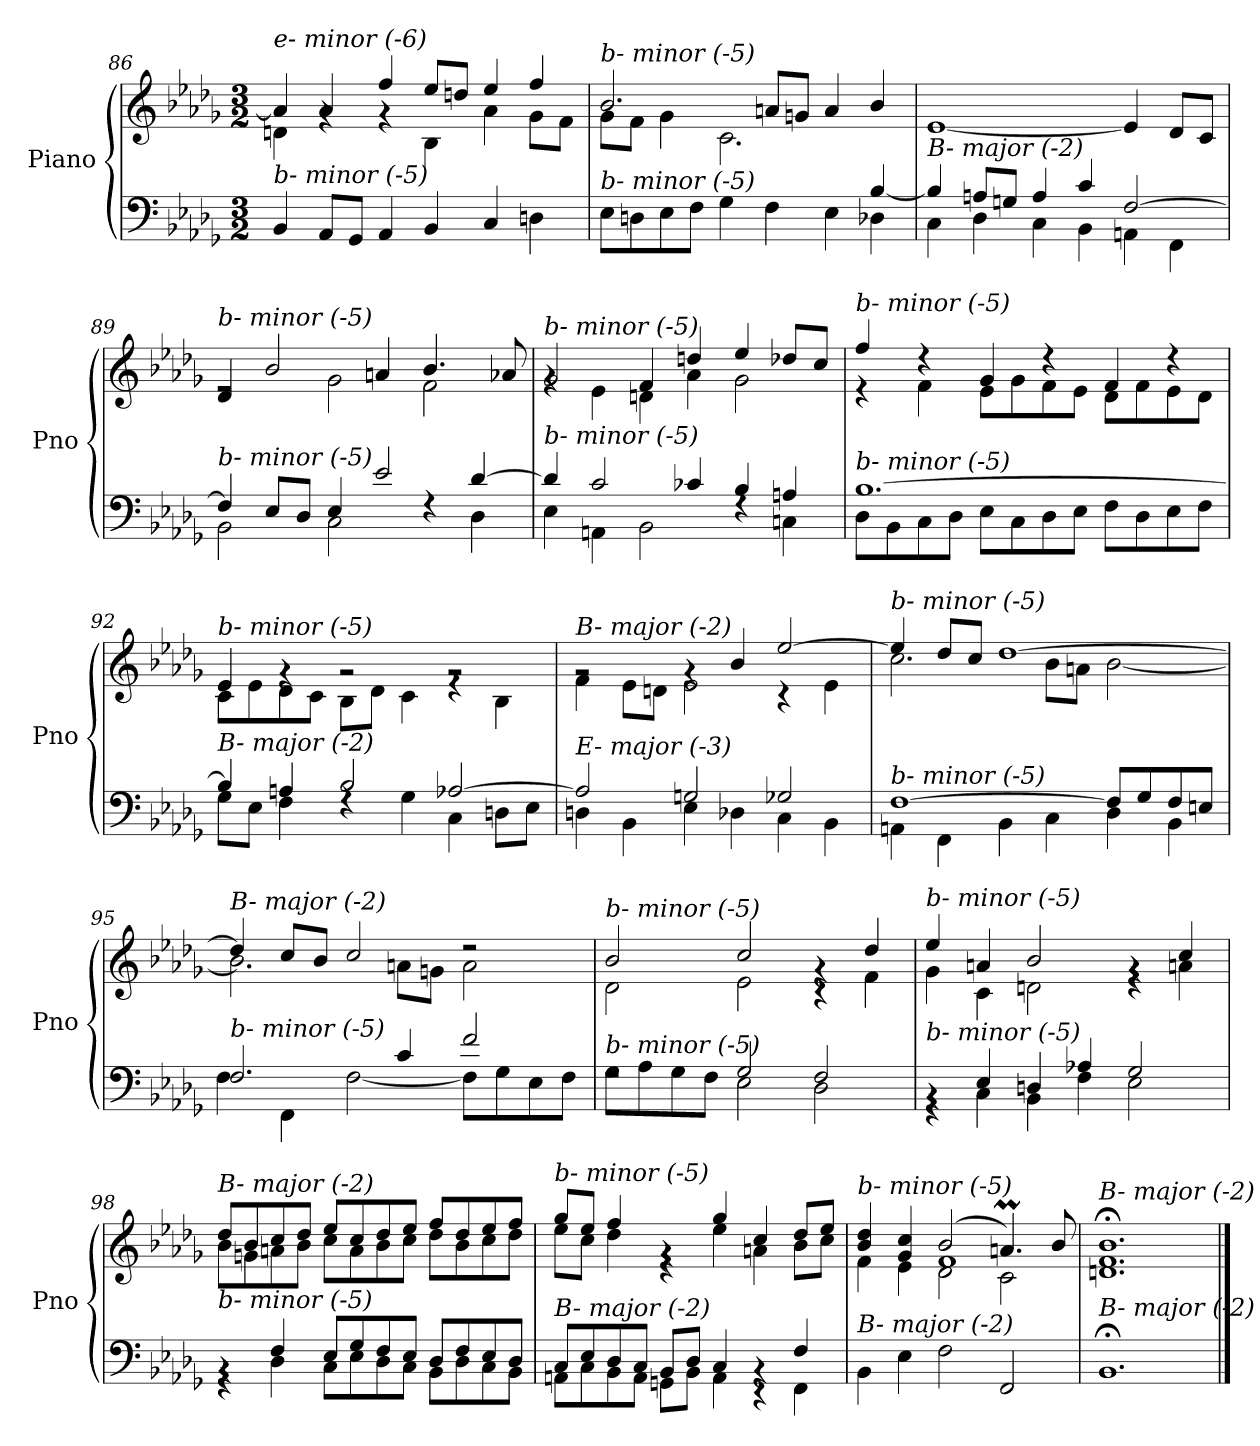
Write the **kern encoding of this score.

**kern	**kern
*part1	*part1
*staff2	*staff1
*I"Piano	*
*I'Pno	*
*clefF4	*clefG2
*k[b-e-a-d-g-]	*k[b-e-a-d-g-]
*M3/2	*M3/2
=86	=86
*	*^
!	!LO:TX:i:t=e- minor (-6)	!
!LO:TX:i:t=b- minor (-5)	!	!
4BB-/	4a-/]	4dn\
8AA-/L	4a-/	4rg
8GG-/J	.	.
4AA-/	4ff/	4rg
4BB-/	8ee-/L	4B-\
.	8ddn/J	.
4C/	4ee-/	4a-\
4Dn\	4ff/	8g-\L
.	.	8f\J
=87	=87	=87
*^	*	*^
*	*^	*	*	*
!	!	!	!LO:TX:i:t=b- minor (-5)	!	!
!LO:TX:i:t=b- minor (-5)	!	!	!	!	!
1ryy	8E-\L	1ryy	2.b-/	8g-\L	1ryy
.	8Dn\	.	.	8f\J	.
.	8E-\	.	.	4g-\	.
.	8F\J	.	.	.	.
.	4G-\	.	.	2.c\	.
.	4F\	.	8an/L	.	.
.	.	.	8gn/J	.	.
4ryy	4E-\	4ryy	4a/	.	4ryy
4ryy	[4B-/	4D-X\	4b-/	4ryy	4ryy
!!LO:LB:g=z
=88	=88	=88	=88	=88	=88
!	!	!	!LO:TX:i:t=b- minor (-5)	!	!
!LO:TX:i:t=B- major (-2)	!	!	!	!	!
*	*v	*v	*	*	*
*	*	*v	*v	*v
4B-/]	4C\	[1e-
8An/L	4D-\	.
8Gn/J	.	.
4A/	4C\	.
4c/	4BB-\	.
[2F/	4AAn\	4e-/]
.	4FF\	8d-/L
.	.	8c/J
=89	=89	=89
*	*	*^
!	!	!LO:TX:i:t=b- minor (-5)	!
!LO:TX:i:t=b- minor (-5)	!	!	!
4F/]	2BB-\	4d-/	2re
8E-/L	.	2b-/	.
8D-/J	.	.	.
4E-/	2C\	.	2g-\
2e-/	.	4an/	.
.	4rF	4.b-/	2f\
[4d-/	4D-\	.	.
.	.	8a-X/	.
=90	=90	=90	=90
!	!	!LO:TX:i:t=b- minor (-5)	!
!LO:TX:i:t=b- minor (-5)	!	!	!
4d-/]	4E-\	2g-/	4rg
2c/	4AAn\	.	4e-\
.	2BB-\	4f/	4dn\
4c-X/	.	4ddn/	4a-\
4B-/	4rF	4ee-/	2g-\
4An/	4Cn\	8dd-X/L	.
.	.	8cc/J	.
=91	=91	=91	=91
!	!	!LO:TX:i:t=b- minor (-5)	!
!LO:TX:i:t=b- minor (-5)	!	!	!
[1.B-	8D-\L	4ff/	4r
.	8BB-\	.	.
.	8C\	4r	4f\
.	8D-\J	.	.
.	8E-\L	4g-/	8e-\L
.	8C\	.	8g-\
.	8D-\	4r	8f\
.	8E-\J	.	8e-\J
.	8F\L	4f/	8d-\L
.	8D-\	.	8f\
.	8E-\	4r	8e-\
.	8F\J	.	8d-\J
!!LO:PB:g=z	!!
=92	=92	=92	=92
!	!	!LO:TX:i:t=b- minor (-5)	!
!LO:TX:i:t=B- major (-2)	!	!	!
4B-/]	8G-\L	4e-/	8c\L
.	8E-\J	.	8e-\
4An/	4F\	4rg	8d-\
.	.	.	8c\J
2B-/	4rF	2rg	8B-\L
.	.	.	8d-\J
.	4G-\	.	4c\
[2A-X/	4C\	2rg	4re
.	8Dn\L	.	4B-\
.	8E-\J	.	.
=93	=93	=93	=93
!	!	!LO:TX:i:t=B- major (-2)	!
!LO:TX:i:t=E- major (-3)	!	!	!
2A-/]	4Dn\	2rg	4f\
.	4BB-\	.	8e-\L
.	.	.	8dn\J
2Gn/	4E-\	4rg	2e-\
.	4D-X\	4b-/	.
2G-X/	4C\	[2ee-/	4r
.	4BB-\	.	4e-\
=94	=94	=94	=94
!	!	!LO:TX:i:t=b- minor (-5)	!
!LO:TX:i:t=b- minor (-5)	!	!	!
[1F	4AAn\	4ee-/]	2.cc\
.	4FF\	8dd-/L	.
.	.	8cc/J	.
.	4BB-\	[1dd-	.
.	4C\	.	8b-\L
.	.	.	8an\J
8F/L]	4D-\	.	[2b-\
8G-/	.	.	.
8F/	4BB-\	.	.
8En/J	.	.	.
=95	=95	=95	=95
!	!	!LO:TX:i:t=B- major (-2)	!
!LO:TX:i:t=b- minor (-5)	!	!	!
2.F/	4F\	4dd-/]	2.b-\]
.	4FF\	8cc/L	.
.	.	8b-/J	.
.	[2F\	2cc/	.
4c/	.	.	8an\L
.	.	.	8gn\J
2f/	8F\L]	2r	2a\
.	8G-\	.	.
.	8E-\	.	.
.	8F\J	.	.
!!LO:LB:g=z	!!
=96	=96	=96	=96
!	!	!LO:TX:i:t=b- minor (-5)	!
!LO:TX:i:t=b- minor (-5)	!	!	!
2rF	8G-\L	2b-/	2d-\
.	8A-\	.	.
.	8G-\	.	.
.	8F\J	.	.
2G-/	2E-\	2cc/	2e-\
2F/	2D-\	4rg	4r
.	.	4dd-/	4f\
=97	=97	=97	=97
!	!	!LO:TX:i:t=b- minor (-5)	!
!LO:TX:i:t=b- minor (-5)	!	!	!
4rBB	4r	4ee-/	4g-\
4E-/	4C\	4an/	4c\
4Dn/	4BB-\	2b-/	2dn\
4A-X/	4F\	.	.
2G-/	2E-\	4rg	4r
.	.	4cc/	4an\
=98	=98	=98	=98
!	!	!LO:TX:i:t=B- major (-2)	!
!LO:TX:i:t=b- minor (-5)	!	!	!
4rBB	4r	8dd-/L	8b-\L
.	.	8b-/	8gn\
4F/	4D-\	8cc/	8an\
.	.	8dd-/J	8b-\J
8E-/L	8C\L	8ee-/L	8cc\L
8G-/	8E-\	8cc/	8a\
8F/	8D-\	8dd-/	8b-\
8E-/J	8C\J	8ee-/J	8cc\J
8D-/L	8BB-\L	8ff/L	8dd-\L
8F/	8D-\	8dd-/	8b-\
8E-/	8C\	8ee-/	8cc\
8D-/J	8BB-\J	8ff/J	8dd-\J
=99	=99	=99	=99
!	!	!LO:TX:i:t=b- minor (-5)	!
!LO:TX:i:t=B- major (-2)	!	!	!
8C/L	8AAn\L	8gg-/L	8ee-\L
8E-/	8C\	8ee-/J	8cc\J
8D-/	8BB-\	4ff/	4dd-\
8C/J	8AA\J	.	.
8BB-/L	8GGn\L	4rg	4r
8D-/J	8BB-\J	.	.
4C/	4AA\	4gg-/	4ee-\
4rBB	4r	4cc/	4an\
4F/	4FF\	8dd-/L	8b-\L
.	.	8ee-/J	8cc\J
=100	=100	=100	=100
*	*	*	*^
!	!	!LO:TX:i:t=b- minor (-5)	!	!
!LO:TX:i:t=B- major (-2)	!	!	!	!
2ryy	4BB-\	4b-/ 4dd-/	4f\	2ryy
.	4E-\	4g-/ 4cc/	4e-\	.
1ryy	2F\	(2b-/	2d-\	1f
.	2FF/	4.anm/)	2c\	.
.	.	8b-/	.	.
*v	*v	*	*	*
*	*v	*v	*v
=101	=101
!	!LO:TX:i:t=B- major (-2)
!LO:TX:i:t=B- major (-2)	!
1.BB-;	1.dn;< 1.f;< 1.b-;<
==	==
*-	*-
